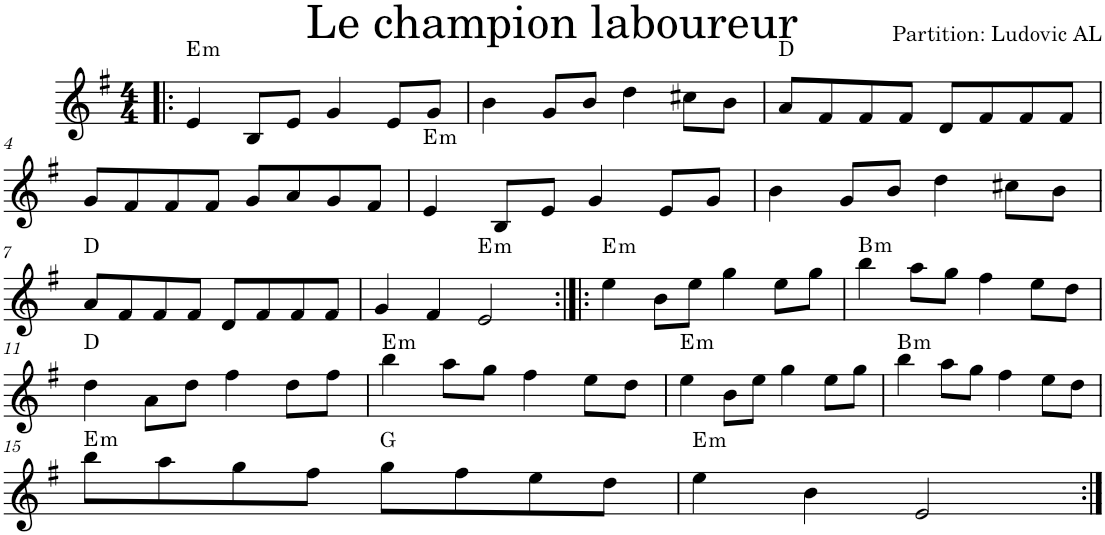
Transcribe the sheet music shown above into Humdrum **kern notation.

**kern	**harte
*part1	*part1
*staff1	*
*I"Violon	*
*I'Vln.	*
*clefG2	*
*k[f#]	*
*M4/4	*
=1!|:	=1!|:
!	!LO:H:kt=m
4e/	E:min
8B/L	.
8e/J	.
4g/	.
8e/L	.
8g/J	.
=2	=2
4b\	.
8g/L	.
8b/J	.
4dd\	.
8cc#X\L	.
8b\J	.
=3	=3
8a/L	D:maj
8f#/	.
8f#/	.
8f#/J	.
8d/L	.
8f#/	.
8f#/	.
8f#/J	.
!!LO:LB:g=z
=4	=4
8g/L	.
8f#/	.
8f#/	.
8f#/J	.
8g/L	.
8a/	.
8g/	.
8f#/J	.
=5	=5
!	!LO:H:kt=m
4e/	E:min
8B/L	.
8e/J	.
4g/	.
8e/L	.
8g/J	.
=6	=6
4b\	.
8g/L	.
8b/J	.
4dd\	.
8cc#X\L	.
8b\J	.
!!LO:LB:g=z
=7	=7
8a/L	D:maj
8f#/	.
8f#/	.
8f#/J	.
8d/L	.
8f#/	.
8f#/	.
8f#/J	.
=8	=8
4g/	.
4f#/	.
!	!LO:H:kt=m
2e/	E:min
=9:|!|:	=9:|!|:
!	!LO:H:kt=m
4ee\	E:min
8b\L	.
8ee\J	.
4gg\	.
8ee\L	.
8gg\J	.
=10	=10
!	!LO:H:kt=m
4bb\	B:min
8aa\L	.
8gg\J	.
4ff#\	.
8ee\L	.
8dd\J	.
!!LO:LB:g=z
=11	=11
4dd\	D:maj
8a\L	.
8dd\J	.
4ff#\	.
8dd\L	.
8ff#\J	.
=12	=12
!	!LO:H:kt=m
4bb\	E:min
8aa\L	.
8gg\J	.
4ff#\	.
8ee\L	.
8dd\J	.
=13	=13
!	!LO:H:kt=m
4ee\	E:min
8b\L	.
8ee\J	.
4gg\	.
8ee\L	.
8gg\J	.
=14	=14
!	!LO:H:kt=m
4bb\	B:min
8aa\L	.
8gg\J	.
4ff#\	.
8ee\L	.
8dd\J	.
!!LO:LB:g=z
=15	=15
!	!LO:H:kt=m
8bb\L	E:min
8aa\	.
8gg\	.
8ff#\J	.
8gg\L	G:maj
8ff#\	.
8ee\	.
8dd\J	.
=16	=16
!	!LO:H:kt=m
4ee\	E:min
4b\	.
2e/	.
=:|!	=:|!
*-	*-
